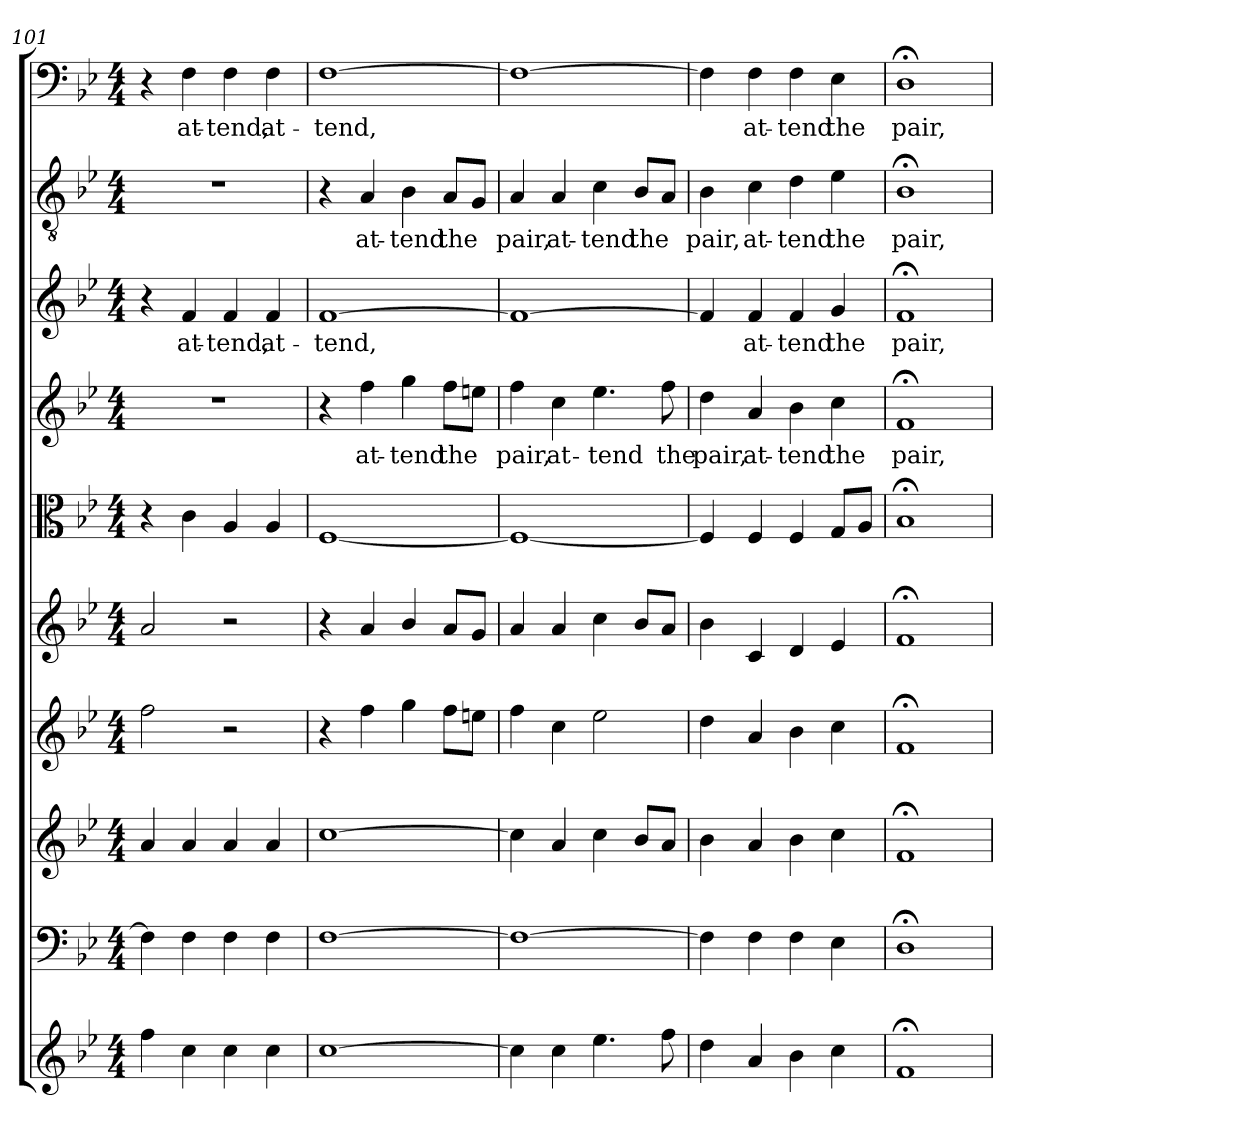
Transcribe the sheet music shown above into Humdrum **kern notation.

**kern	**kern	**kern	**kern	**kern	**kern	**kern	**text	**kern	**text	**kern	**text	**kern	**text
*part10	*part9	*part8	*part7	*part6	*part5	*part4	*part4	*part3	*part3	*part2	*part2	*part1	*part1
*staff10	*staff9	*staff8	*staff7	*staff6	*staff5	*staff4	*staff4	*staff3	*staff3	*staff2	*staff2	*staff1	*staff1
*clefG2	*clefF4	*clefG2	*clefG2	*clefG2	*clefC3	*clefG2	*	*clefG2	*	*clefGv2	*	*clefF4	*
*k[b-e-]	*k[b-e-]	*k[b-e-]	*k[b-e-]	*k[b-e-]	*k[b-e-]	*k[b-e-]	*	*k[b-e-]	*	*k[b-e-]	*	*k[b-e-]	*
*B-:	*B-:	*B-:	*B-:	*B-:	*B-:	*B-:	*	*B-:	*	*B-:	*	*B-:	*
*M4/4	*M4/4	*M4/4	*M4/4	*M4/4	*M4/4	*M4/4	*	*M4/4	*	*M4/4	*	*M4/4	*
=101	=101	=101	=101	=101	=101	=101	=101	=101	=101	=101	=101	=101	=101
4ff\	4F\]	4a/	2ff\	2a/	4r	1r	.	4r	.	1r	.	4r	.
4cc\	4F\	4a/	.	.	4c\	.	.	4f/	at-	.	.	4F\	at-
4cc\	4F\	4a/	2r	2r	4A/	.	.	4f/	-tend,	.	.	4F\	-tend,
4cc\	4F\	4a/	.	.	4A/	.	.	4f/	at-	.	.	4F\	at-
=102	=102	=102	=102	=102	=102	=102	=102	=102	=102	=102	=102	=102	=102
[1cc\	[1F\	[1cc\	4r	4r	[1F/	4r	.	[1f\	-tend,	4r	.	[1F\	-tend,
.	.	.	4ff\	4a/	.	4ff\	at-	.	.	4A/	at-	.	.
.	.	.	4gg\	4b-/	.	4gg\	-tend	.	.	4B-\	-tend	.	.
.	.	.	8ff\L	8a/L	.	8ff\L	the	.	.	8A/L	the	.	.
.	.	.	8een\J	8g/J	.	8een\J	.	.	.	8G/J	.	.	.
=103	=103	=103	=103	=103	=103	=103	=103	=103	=103	=103	=103	=103	=103
4cc\]	1F\_	4cc\]	4ff\	4a/	1F/_	4ff\	pair,	1f\_	.	4A/	pair,	1F\_	.
4cc\	.	4a/	4cc\	4a/	.	4cc\	at-	.	.	4A/	at-	.	.
4.ee-\	.	4cc\	2ee-\	4cc\	.	4.ee-\	-tend	.	.	4c\	-tend	.	.
.	.	8b-/L	.	8b-/L	.	.	.	.	.	8B-/L	the	.	.
8ff\	.	8a/J	.	8a/J	.	8ff\	the	.	.	8A/J	.	.	.
=104	=104	=104	=104	=104	=104	=104	=104	=104	=104	=104	=104	=104	=104
4dd\	4F\]	4b-\	4dd\	4b-\	4F/]	4dd\	pair,	4f/]	.	4B-\	pair,	4F\]	.
4a/	4F\	4a/	4a/	4c/	4F/	4a/	at-	4f/	at-	4c\	at-	4F\	at-
4b-\	4F\	4b-\	4b-\	4d/	4F/	4b-\	-tend	4f/	-tend	4d\	-tend	4F\	-tend
4cc\	4E-\	4cc\	4cc\	4e-/	8G/L	4cc\	the	4g/	the	4e-\	the	4E-\	the
.	.	.	.	.	8A/J	.	.	.	.	.	.	.	.
=105	=105	=105	=105	=105	=105	=105	=105	=105	=105	=105	=105	=105	=105
1f;</	1D;<\	1f;</	1f;</	1f;</	1B-;</	1f;</	pair,	1f;<\	pair,	1B-;<\	pair,	1D;<\	pair,
=	=	=	=	=	=	=	=	=	=	=	=	=	=
*-	*-	*-	*-	*-	*-	*-	*-	*-	*-	*-	*-	*-	*-
